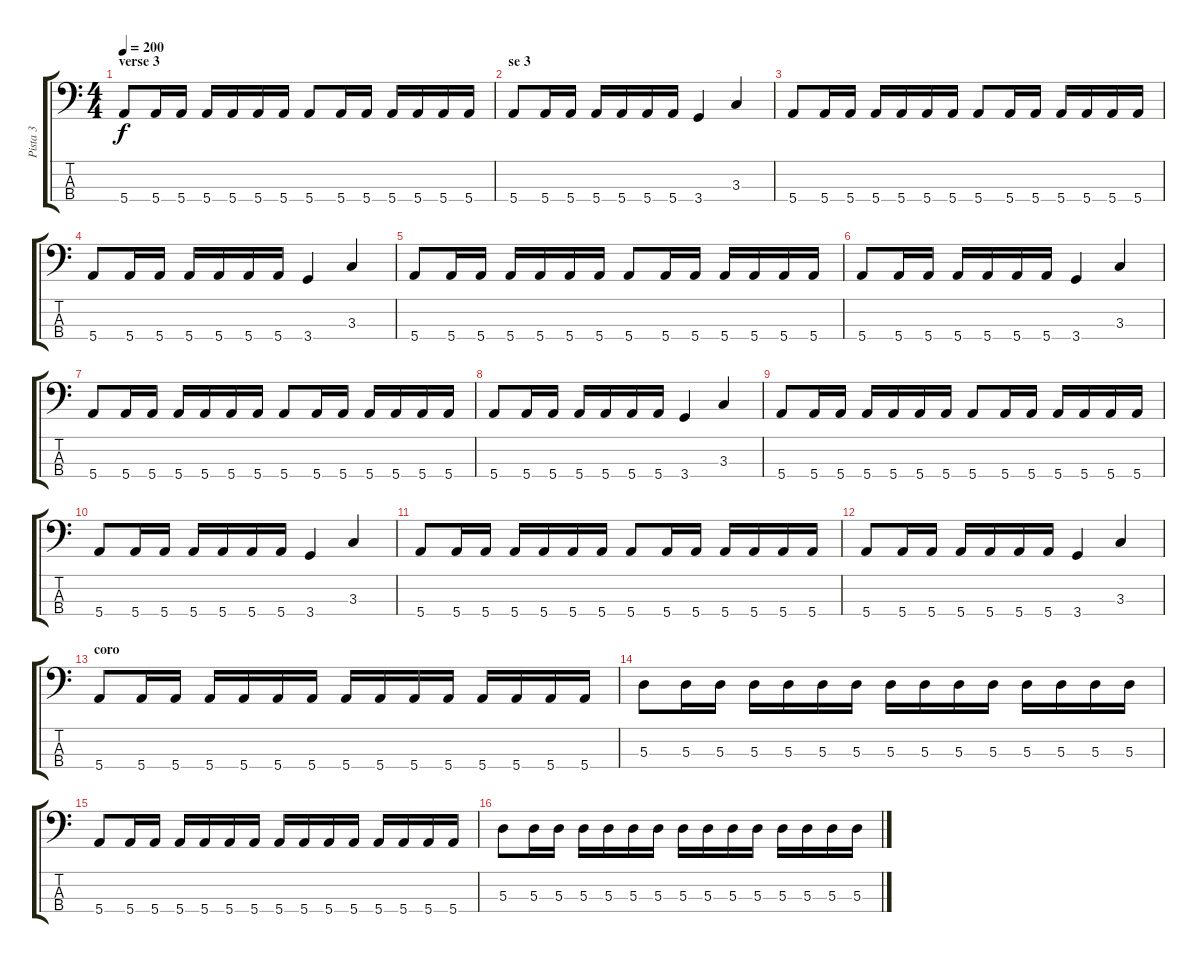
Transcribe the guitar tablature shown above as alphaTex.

\track ("Pista 3" "Pista 3") {instrument electricbassfinger}
\staff {score tabs}
\tuning (G2 D2 A1 E1) {hide}
\ts (4 4)
\section ("" "verse 3")
\tempo 200
\clef f4
\ks c
5.4.8{dy f} 5.4.16 5.4.16 5.4.16 5.4.16 5.4.16 5.4.16 5.4.8 5.4.16 5.4.16 5.4.16 5.4.16 5.4.16 5.4.16 |
\section ("" "se 3")
5.4.8 5.4.16 5.4.16 5.4.16 5.4.16 5.4.16 5.4.16 3.4.4 3.3.4 |
5.4.8 5.4.16 5.4.16 5.4.16 5.4.16 5.4.16 5.4.16 5.4.8 5.4.16 5.4.16 5.4.16 5.4.16 5.4.16 5.4.16 |
5.4.8 5.4.16 5.4.16 5.4.16 5.4.16 5.4.16 5.4.16 3.4.4 3.3.4 |
5.4.8 5.4.16 5.4.16 5.4.16 5.4.16 5.4.16 5.4.16 5.4.8 5.4.16 5.4.16 5.4.16 5.4.16 5.4.16 5.4.16 |
5.4.8 5.4.16 5.4.16 5.4.16 5.4.16 5.4.16 5.4.16 3.4.4 3.3.4 |
5.4.8 5.4.16 5.4.16 5.4.16 5.4.16 5.4.16 5.4.16 5.4.8 5.4.16 5.4.16 5.4.16 5.4.16 5.4.16 5.4.16 |
5.4.8 5.4.16 5.4.16 5.4.16 5.4.16 5.4.16 5.4.16 3.4.4 3.3.4 |
5.4.8 5.4.16 5.4.16 5.4.16 5.4.16 5.4.16 5.4.16 5.4.8 5.4.16 5.4.16 5.4.16 5.4.16 5.4.16 5.4.16 |
5.4.8 5.4.16 5.4.16 5.4.16 5.4.16 5.4.16 5.4.16 3.4.4 3.3.4 |
5.4.8 5.4.16 5.4.16 5.4.16 5.4.16 5.4.16 5.4.16 5.4.8 5.4.16 5.4.16 5.4.16 5.4.16 5.4.16 5.4.16 |
5.4.8 5.4.16 5.4.16 5.4.16 5.4.16 5.4.16 5.4.16 3.4.4 3.3.4 |
\section ("" "coro")
5.4.8 5.4.16 5.4.16 5.4.16 5.4.16 5.4.16 5.4.16 5.4.16 5.4.16 5.4.16 5.4.16 5.4.16 5.4.16 5.4.16 5.4.16 |
5.3.8 5.3.16 5.3.16 5.3.16 5.3.16 5.3.16 5.3.16 5.3.16 5.3.16 5.3.16 5.3.16 5.3.16 5.3.16 5.3.16 5.3.16 |
5.4.8 5.4.16 5.4.16 5.4.16 5.4.16 5.4.16 5.4.16 5.4.16 5.4.16 5.4.16 5.4.16 5.4.16 5.4.16 5.4.16 5.4.16 |
5.3.8 5.3.16 5.3.16 5.3.16 5.3.16 5.3.16 5.3.16 5.3.16 5.3.16 5.3.16 5.3.16 5.3.16 5.3.16 5.3.16 5.3.16
